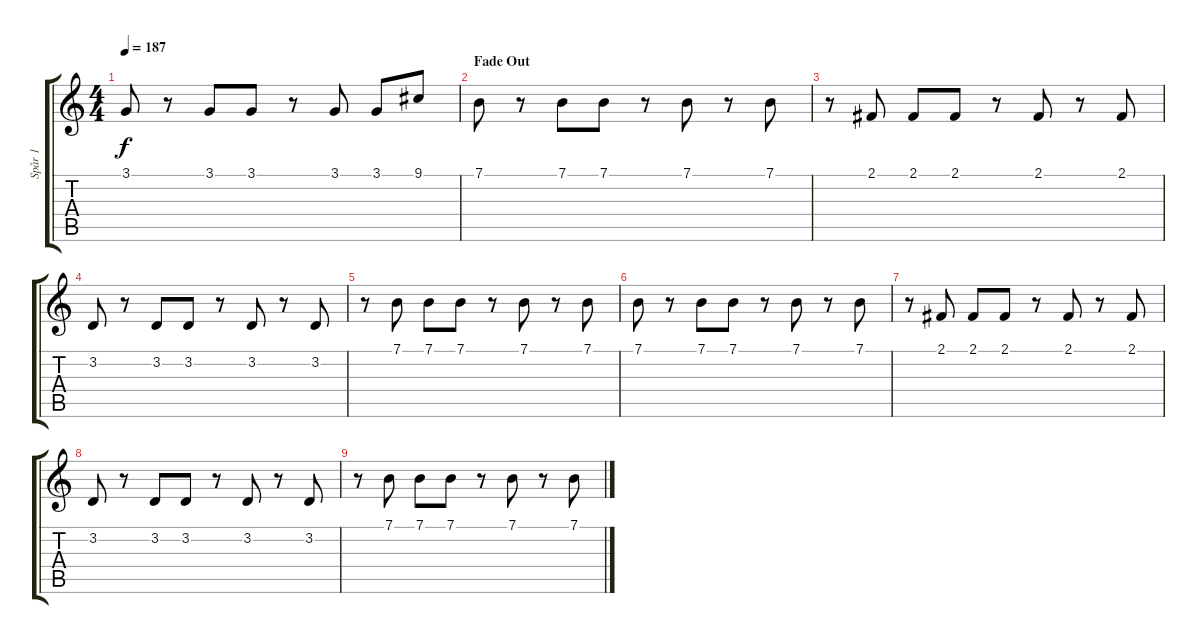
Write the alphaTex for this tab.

\track ("Spår 1" "Spår 1") {instrument lead1square}
\staff {score tabs}
\tuning (E4 B3 G3 D3 A2 E2) {hide}
\ts (4 4)
\tempo 187
\clef g2
\ks c
3.1.8{dy f} r.8 3.1.8 3.1.8 r.8 3.1.8 3.1.8 9.1.8 |
\section ("" "Fade Out")
7.1.8{volume 8} r.8{volume 0} 7.1.8 7.1.8 r.8 7.1.8 r.8 7.1.8 |
r.8 2.1.8 2.1.8 2.1.8 r.8 2.1.8 r.8 2.1.8 |
3.2.8 r.8 3.2.8 3.2.8 r.8 3.2.8 r.8 3.2.8 |
r.8 7.1.8 7.1.8 7.1.8 r.8 7.1.8 r.8 7.1.8 |
7.1.8 r.8 7.1.8 7.1.8 r.8 7.1.8 r.8 7.1.8 |
r.8 2.1.8 2.1.8 2.1.8 r.8 2.1.8 r.8 2.1.8 |
3.2.8 r.8 3.2.8 3.2.8 r.8 3.2.8 r.8 3.2.8 |
r.8 7.1.8 7.1.8 7.1.8 r.8 7.1.8 r.8 7.1.8
